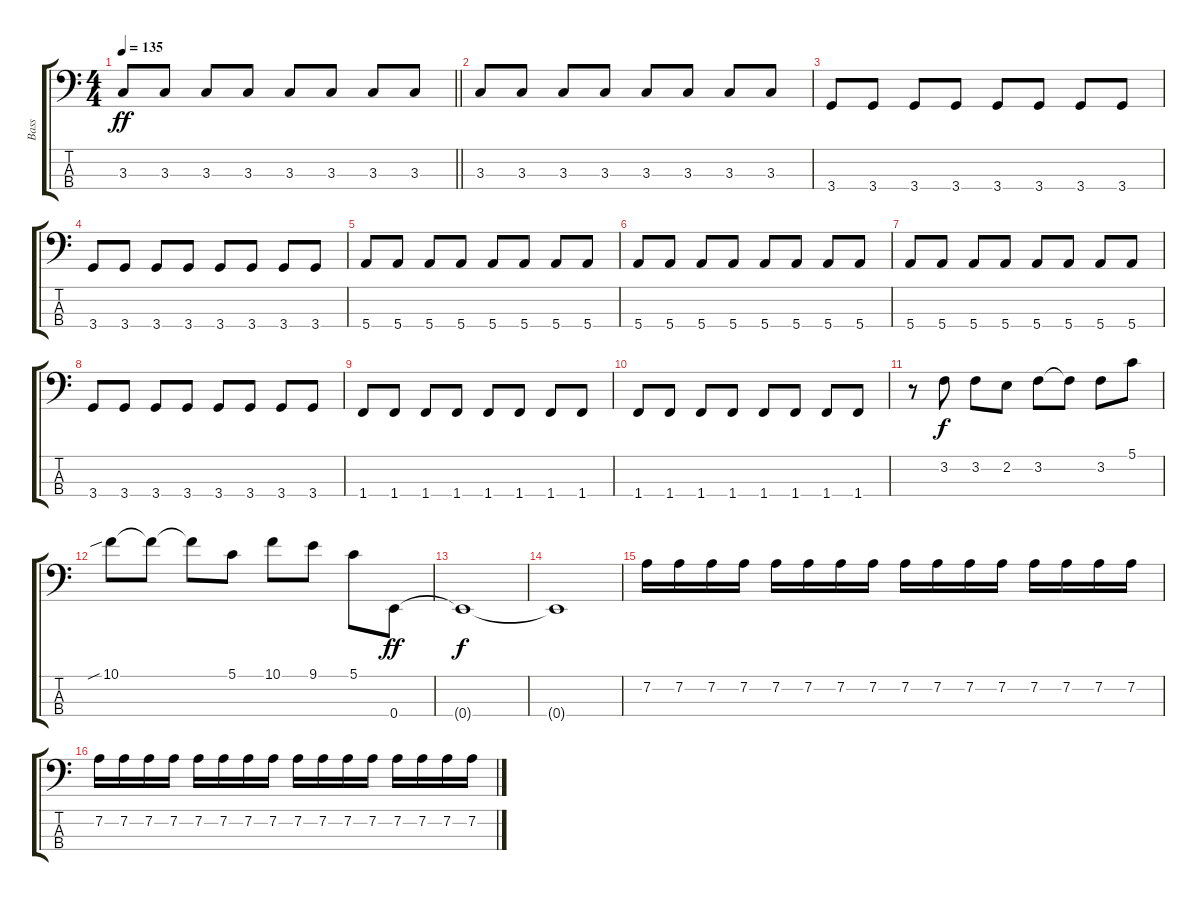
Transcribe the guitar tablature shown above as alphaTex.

\track ("Bass" "Bass") {instrument electricbassfinger}
\staff {score tabs}
\tuning (G2 D2 A1 E1) {hide}
\ts (4 4)
\tempo 135
\clef f4
\barLineRight lightlight
\ks c
3.3.8{dy ff} 3.3.8 3.3.8 3.3.8 3.3.8 3.3.8 3.3.8 3.3.8 |
3.3.8 3.3.8 3.3.8 3.3.8 3.3.8 3.3.8 3.3.8 3.3.8 |
3.4.8 3.4.8 3.4.8 3.4.8 3.4.8 3.4.8 3.4.8 3.4.8 |
3.4.8 3.4.8 3.4.8 3.4.8 3.4.8 3.4.8 3.4.8 3.4.8 |
5.4.8 5.4.8 5.4.8 5.4.8 5.4.8 5.4.8 5.4.8 5.4.8 |
5.4.8 5.4.8 5.4.8 5.4.8 5.4.8 5.4.8 5.4.8 5.4.8 |
5.4.8 5.4.8 5.4.8 5.4.8 5.4.8 5.4.8 5.4.8 5.4.8 |
3.4.8 3.4.8 3.4.8 3.4.8 3.4.8 3.4.8 3.4.8 3.4.8 |
1.4.8 1.4.8 1.4.8 1.4.8 1.4.8 1.4.8 1.4.8 1.4.8 |
1.4.8 1.4.8 1.4.8 1.4.8 1.4.8 1.4.8 1.4.8 1.4.8 |
r.8 3.2.8{dy f} 3.2.8 2.2.8 3.2.8 3.2{t}.8 3.2.8 5.1.8 |
10.1{sib}.8 10.1{t}.8 10.1{t}.8 5.1.8 10.1.8 9.1.8 5.1.8 0.4.8{dy ff} |
0.4{t}.1{dy f} |
0.4{t}.1 |
7.2.16{instrument electricbassfinger} 7.2.16 7.2.16 7.2.16 7.2.16 7.2.16 7.2.16 7.2.16 7.2.16 7.2.16 7.2.16 7.2.16 7.2.16 7.2.16 7.2.16 7.2.16 |
7.2.16 7.2.16 7.2.16 7.2.16 7.2.16 7.2.16 7.2.16 7.2.16 7.2.16 7.2.16 7.2.16 7.2.16 7.2.16 7.2.16 7.2.16 7.2.16
